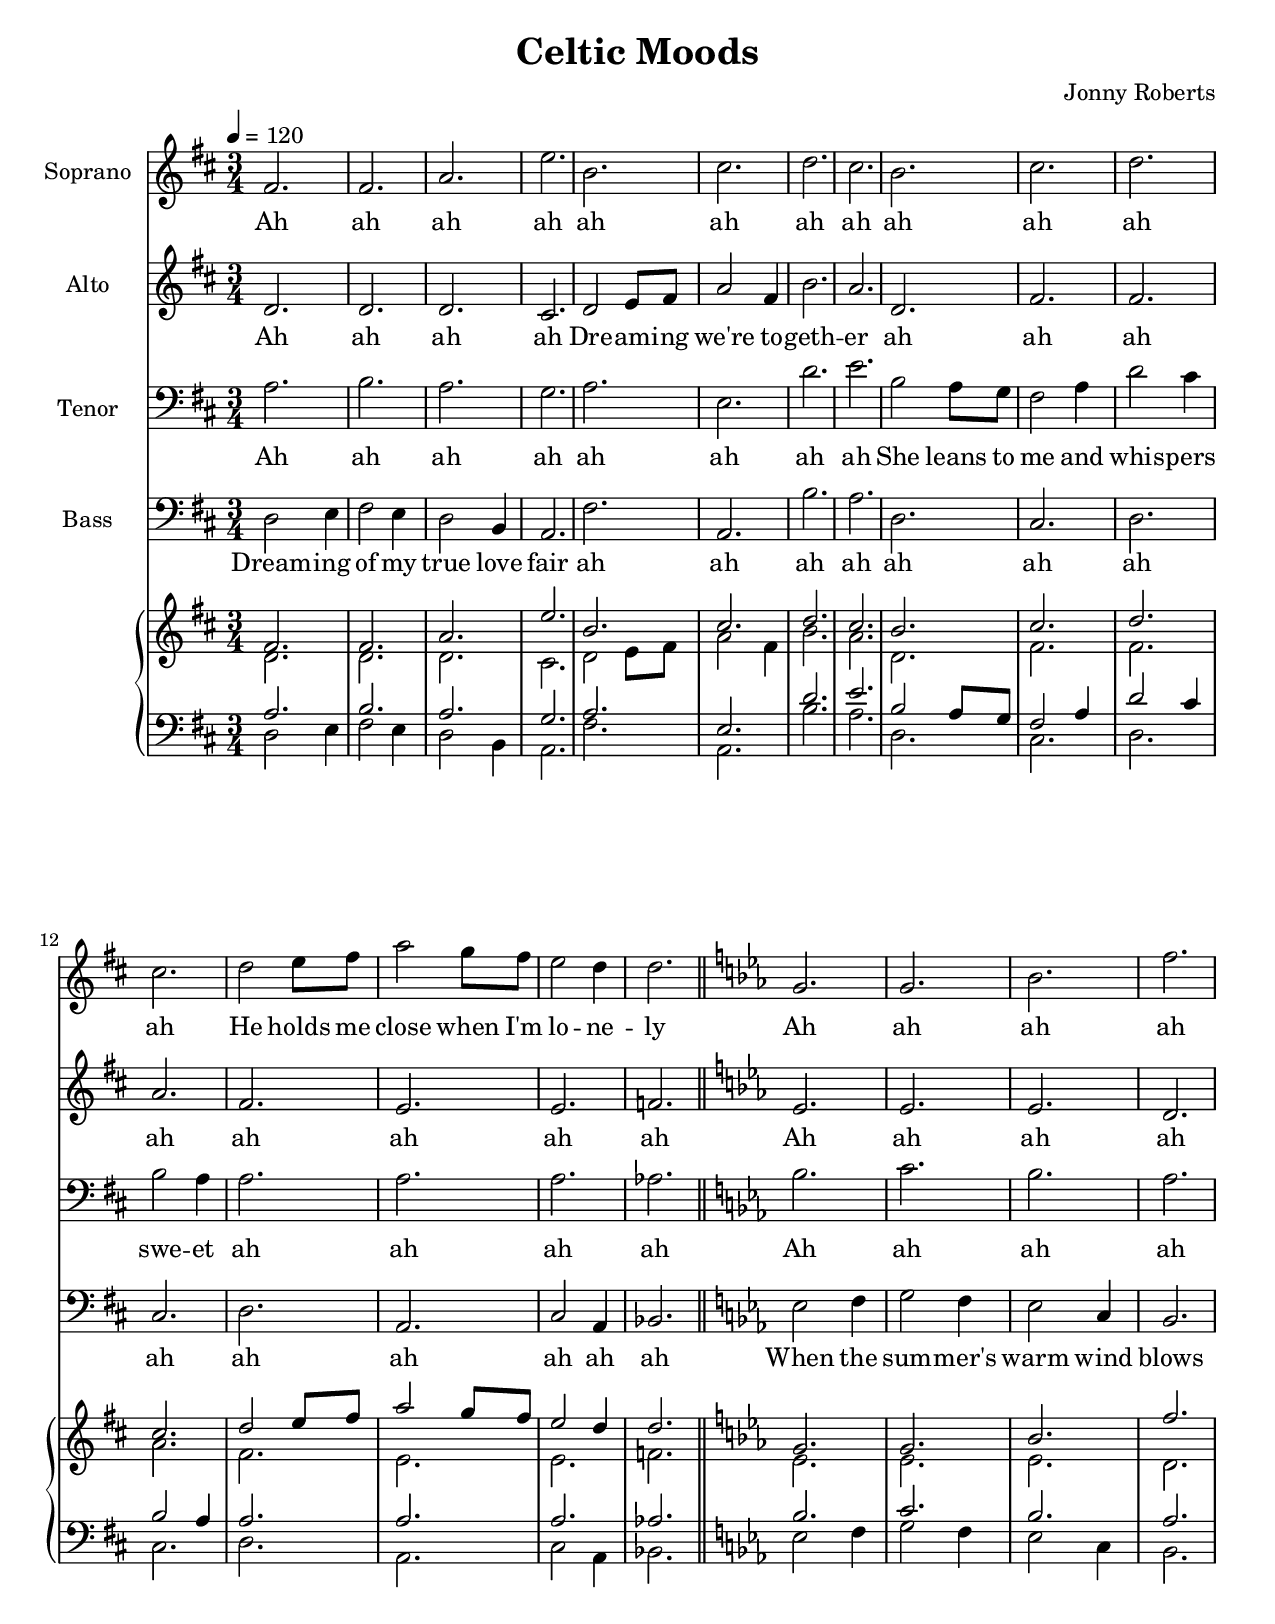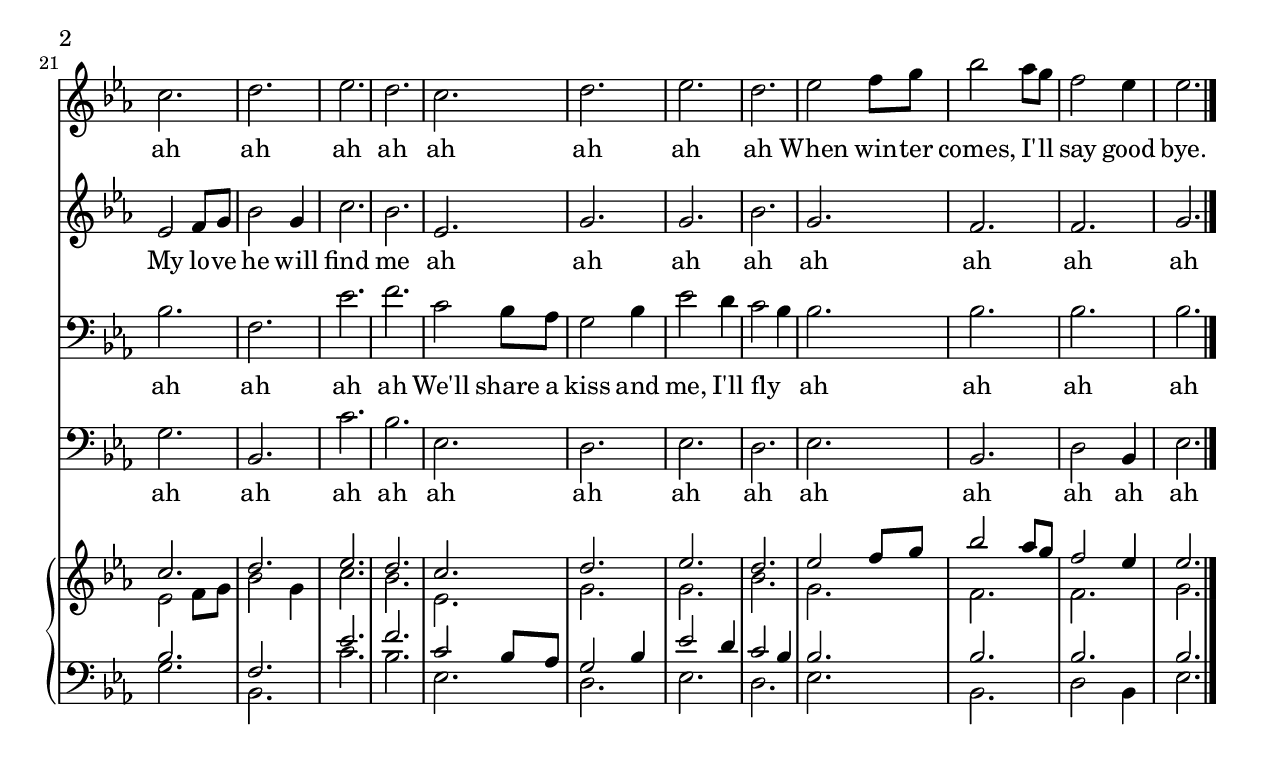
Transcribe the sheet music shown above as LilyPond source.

%{
    Comments
%}
\version "2.14.2"
\include "english.ly"

#(set-default-paper-size "letter" )

\paper {
    #(set-default-paper-size "letter" )
    #(set-paper-size "letter" )
    ragged-last-bottom = ##t
}

\header {
    title = "Celtic Moods"
    composer = "Jonny Roberts"
}

soprano = \relative c' {
    \clef treble \key d \major
    \time 3/4
    \tempo 4 = 120
    \set Staff.midiInstrument = #"flute"

    fs2. | fs | a | e' | b | cs | d | cs |
    b | cs | d | cs | d2 e8 fs8 | a2 g8 fs8 | e2 d4 |
    d2. \bar "||"

    \key ef \major
    \transpose d ef  \relative c' {
      fs2. | fs | a | e' | b | cs | d | cs |
      b | cs | d | cs | d2 e8 fs8 | a2 g8 fs8 | e2 d4 |
      d2. 
    }
    \bar "|."
}

soplyrics = \lyricmode {
    Ah ah ah ah ah ah ah ah
    ah ah ah ah He holds me close when I'm lo -- ne -- ly
    Ah ah ah ah ah ah ah ah
    ah ah ah ah When win -- ter comes, I' -- ll say good bye.
}

alto = \relative c' {
    \clef treble \key d \major
    \time 3/4
    \tempo 4 = 120
    \set Staff.midiInstrument = #"clarinet"

    d2. | d | d | cs | d2 e8 fs8 | a2 fs4 | b2. | a |
    d,2. | fs | fs | a | fs | e | e | 
    f \bar "||"

    \key ef \major
    \transpose d ef \relative c' {
      d2. | d | d | cs | d2 e8 fs8 | a2 fs4 | b2. | a |
      d,2. | fs | fs | a | fs | e | e | 
      fs 
    }
    \bar "|."
}

altolyrics = \lyricmode {
    Ah ah ah ah Dre -- am -- ing we're to -- geth -- er
    ah ah ah ah ah ah ah ah
    Ah ah ah ah My lo -- ve he will find me 
    ah ah ah ah ah ah ah ah
}

tenor = \relative c' {
    \clef bass \key d \major
    \time 3/4
    \tempo 4 = 120
    \set Staff.midiInstrument = #"trombone"

    a2. | b | a | g | a | e | d' | e |
    b2 a8 g8 | fs2 a4 | d2 cs4 | b2 a4 | a2. | a | a |
    af \bar "||"

    \key ef \major
    \transpose d ef \relative c' {
      a2. | b | a | g | a | e | d' | e |
      b2 a8 g8 | fs2 a4 | d2 cs4 | b2 a4 | a2. | a | a |
      a 
    }
    \bar "|."
}

tenorlyrics = \lyricmode {
    Ah ah ah ah ah ah ah ah
    She leans to me and whis -- pers swe -- et ah ah ah ah
    Ah ah ah ah ah ah ah ah
    We'll share a kiss and me, I'll fly _ ah ah ah ah
}

bass = \relative c {
    \clef bass \key d \major
    \time 3/4
    \tempo 4 = 120
    \set Staff.midiInstrument = #"tuba"

    d2 e4 | fs2 e4 | d2 b4 | a2. | fs' | a, | b' | a |
    d, | cs | d | cs | d | a | cs2 a4 |
    bf2. \bar "||"

    \key ef \major
    \transpose d ef \relative c {
      d2 e4 | fs2 e4 | d2 b4 | a2. | fs' | a, | b' | a |
      d, | cs | d | cs | d | a | cs2 a4 |
      d2.
    }
    \bar "|."
}

basslyrics = \lyricmode {
    Dream -- ing of my true love fair ah ah ah ah
    ah ah ah ah ah ah ah ah ah
    When the sum -- mer's warm wind blows ah ah ah ah
    ah ah ah ah ah ah ah ah ah
}


\score {
    <<
        \new Voice = "soprano" <<
            \set Staff.instrumentName = #"Soprano"
            \soprano
        >>
        \new Lyrics \lyricsto soprano \soplyrics
        \new Voice = "alto" <<
            \set Staff.instrumentName = #"Alto"
            \alto
        >>
        \new Lyrics \lyricsto alto \altolyrics
        \new Voice = "tenor" <<
            \set Staff.instrumentName = #"Tenor"
            \tenor
        >>
        \new Lyrics \lyricsto tenor \tenorlyrics
        \new Voice = "bass" <<
            \set Staff.instrumentName = #"Bass"
            \bass
        >>
        \new Lyrics \lyricsto bass \basslyrics
        \new PianoStaff <<
            \new Staff << << \soprano \\ \alto >> >>
            \new Staff << << \tenor \\ \bass >> >>
        >>
    >>
        \midi { }
    \layout { }
}

